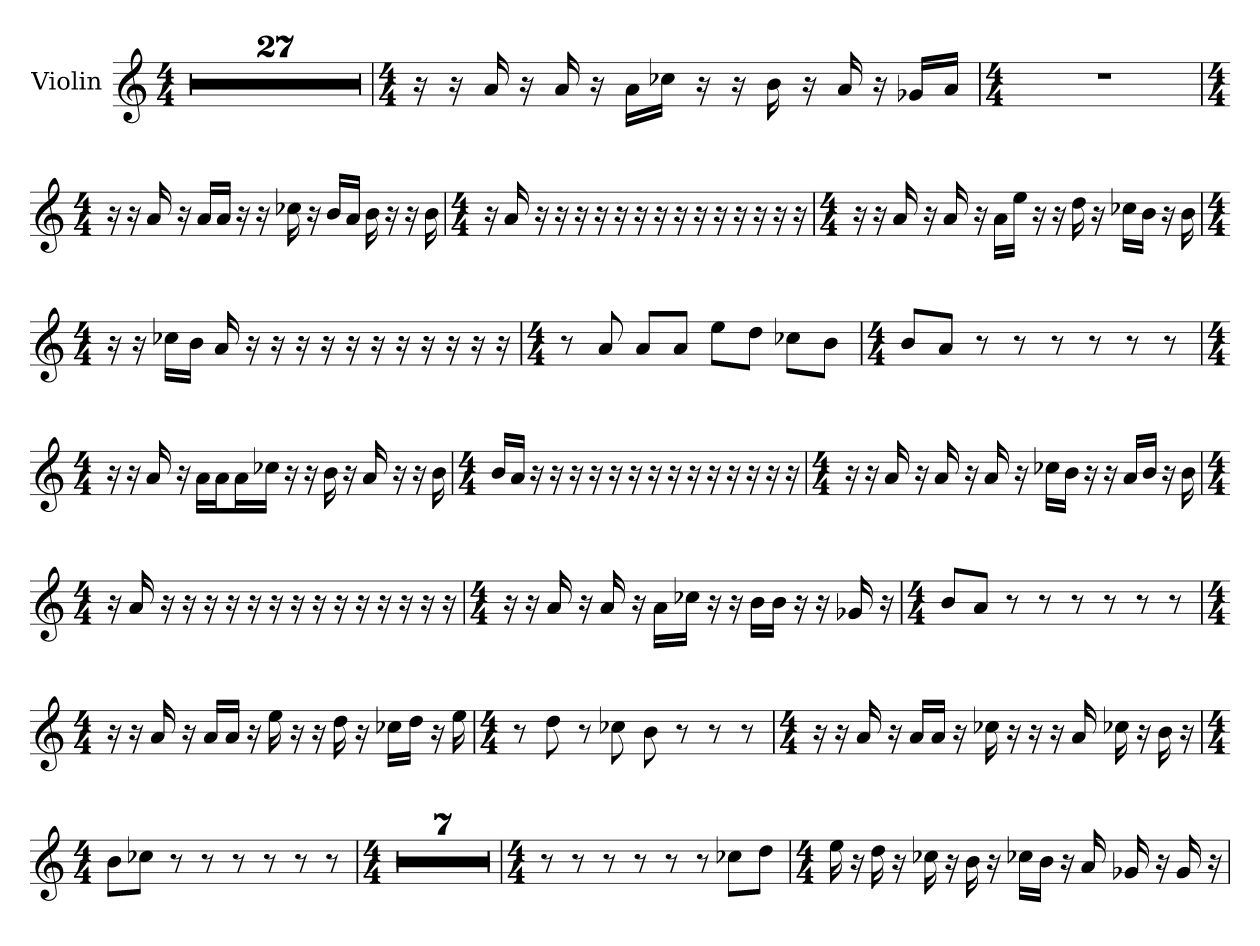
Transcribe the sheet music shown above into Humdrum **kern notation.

**kern
*part1
*staff1
*I"Violin
*I'Vln
*M4/4
=
1r
=
*M4/4
1r
=
*M4/4
1r
=
*M4/4
1r
=
*M4/4
1r
=
*M4/4
1r
=
*M4/4
1r
=
*M4/4
1r
=
*M4/4
1r
=
*M4/4
1r
=
*M4/4
1r
=
*M4/4
1r
=
*M4/4
1r
=
*M4/4
1r
=
*M4/4
1r
=
*M4/4
1r
=
*M4/4
1r
=
*M4/4
1r
=
*M4/4
1r
=
*M4/4
1r
=
*M4/4
1r
=
*M4/4
1r
=
*M4/4
1r
=
*M4/4
1r
=
*M4/4
1r
=
*M4/4
1r
=
*M4/4
1r
=
*M4/4
16r
16r
16a
16r
16a
16r
16aLL
16cc-XJJ
16r
16r
16b
16r
16a
16r
16g-XLL
16aJJ
=
*M4/4
1r
=
*M4/4
16r
16r
16a
16r
16aLL
16aJJ
16r
16r
16cc-X
16r
16bLL
16aJJ
16b
16r
16r
16b
=
*M4/4
16r
16a
16r
16r
16r
16r
16r
16r
16r
16r
16r
16r
16r
16r
16r
16r
=
*M4/4
16r
16r
16a
16r
16a
16r
16aLL
16eeJJ
16r
16r
16dd
16r
16cc-XLL
16bJJ
16r
16b
=
*M4/4
16r
16r
16cc-XLL
16bJJ
16a
16r
16r
16r
16r
16r
16r
16r
16r
16r
16r
16r
=
*M4/4
8r
8a
8aL
8aJ
8eeL
8ddJ
8cc-XL
8bJ
=
*M4/4
8bL
8aJ
8r
8r
8r
8r
8r
8r
=
*M4/4
16r
16r
16a
16r
16aLL
16aJ
16aL
16cc-XJJ
16r
16r
16b
16r
16a
16r
16r
16b
=
*M4/4
16bLL
16aJJ
16r
16r
16r
16r
16r
16r
16r
16r
16r
16r
16r
16r
16r
16r
=
*M4/4
16r
16r
16a
16r
16a
16r
16a
16r
16cc-XLL
16bJJ
16r
16r
16aLL
16bJJ
16r
16b
=
*M4/4
16r
16a
16r
16r
16r
16r
16r
16r
16r
16r
16r
16r
16r
16r
16r
16r
=
*M4/4
16r
16r
16a
16r
16a
16r
16aLL
16cc-XJJ
16r
16r
16bLL
16bJJ
16r
16r
16g-X
16r
=
*M4/4
8bL
8aJ
8r
8r
8r
8r
8r
8r
=
*M4/4
16r
16r
16a
16r
16aLL
16aJJ
16r
16ee
16r
16r
16dd
16r
16cc-XLL
16ddJJ
16r
16ee
=
*M4/4
8r
8dd
8r
8cc-X
8b
8r
8r
8r
=
*M4/4
16r
16r
16a
16r
16aLL
16aJJ
16r
16cc-X
16r
16r
16r
16a
16cc-X
16r
16b
16r
=
*M4/4
8bL
8cc-XJ
8r
8r
8r
8r
8r
8r
=
*M4/4
1r
=
*M4/4
1r
=
*M4/4
1r
=
*M4/4
1r
=
*M4/4
1r
=
*M4/4
1r
=
*M4/4
1r
=
*M4/4
8r
8r
8r
8r
8r
8r
8cc-XL
8ddJ
=
*M4/4
16ee
16r
16dd
16r
16cc-X
16r
16b
16r
16cc-XLL
16bJJ
16r
16a
16g-X
16r
16g-
16r
=
*-
